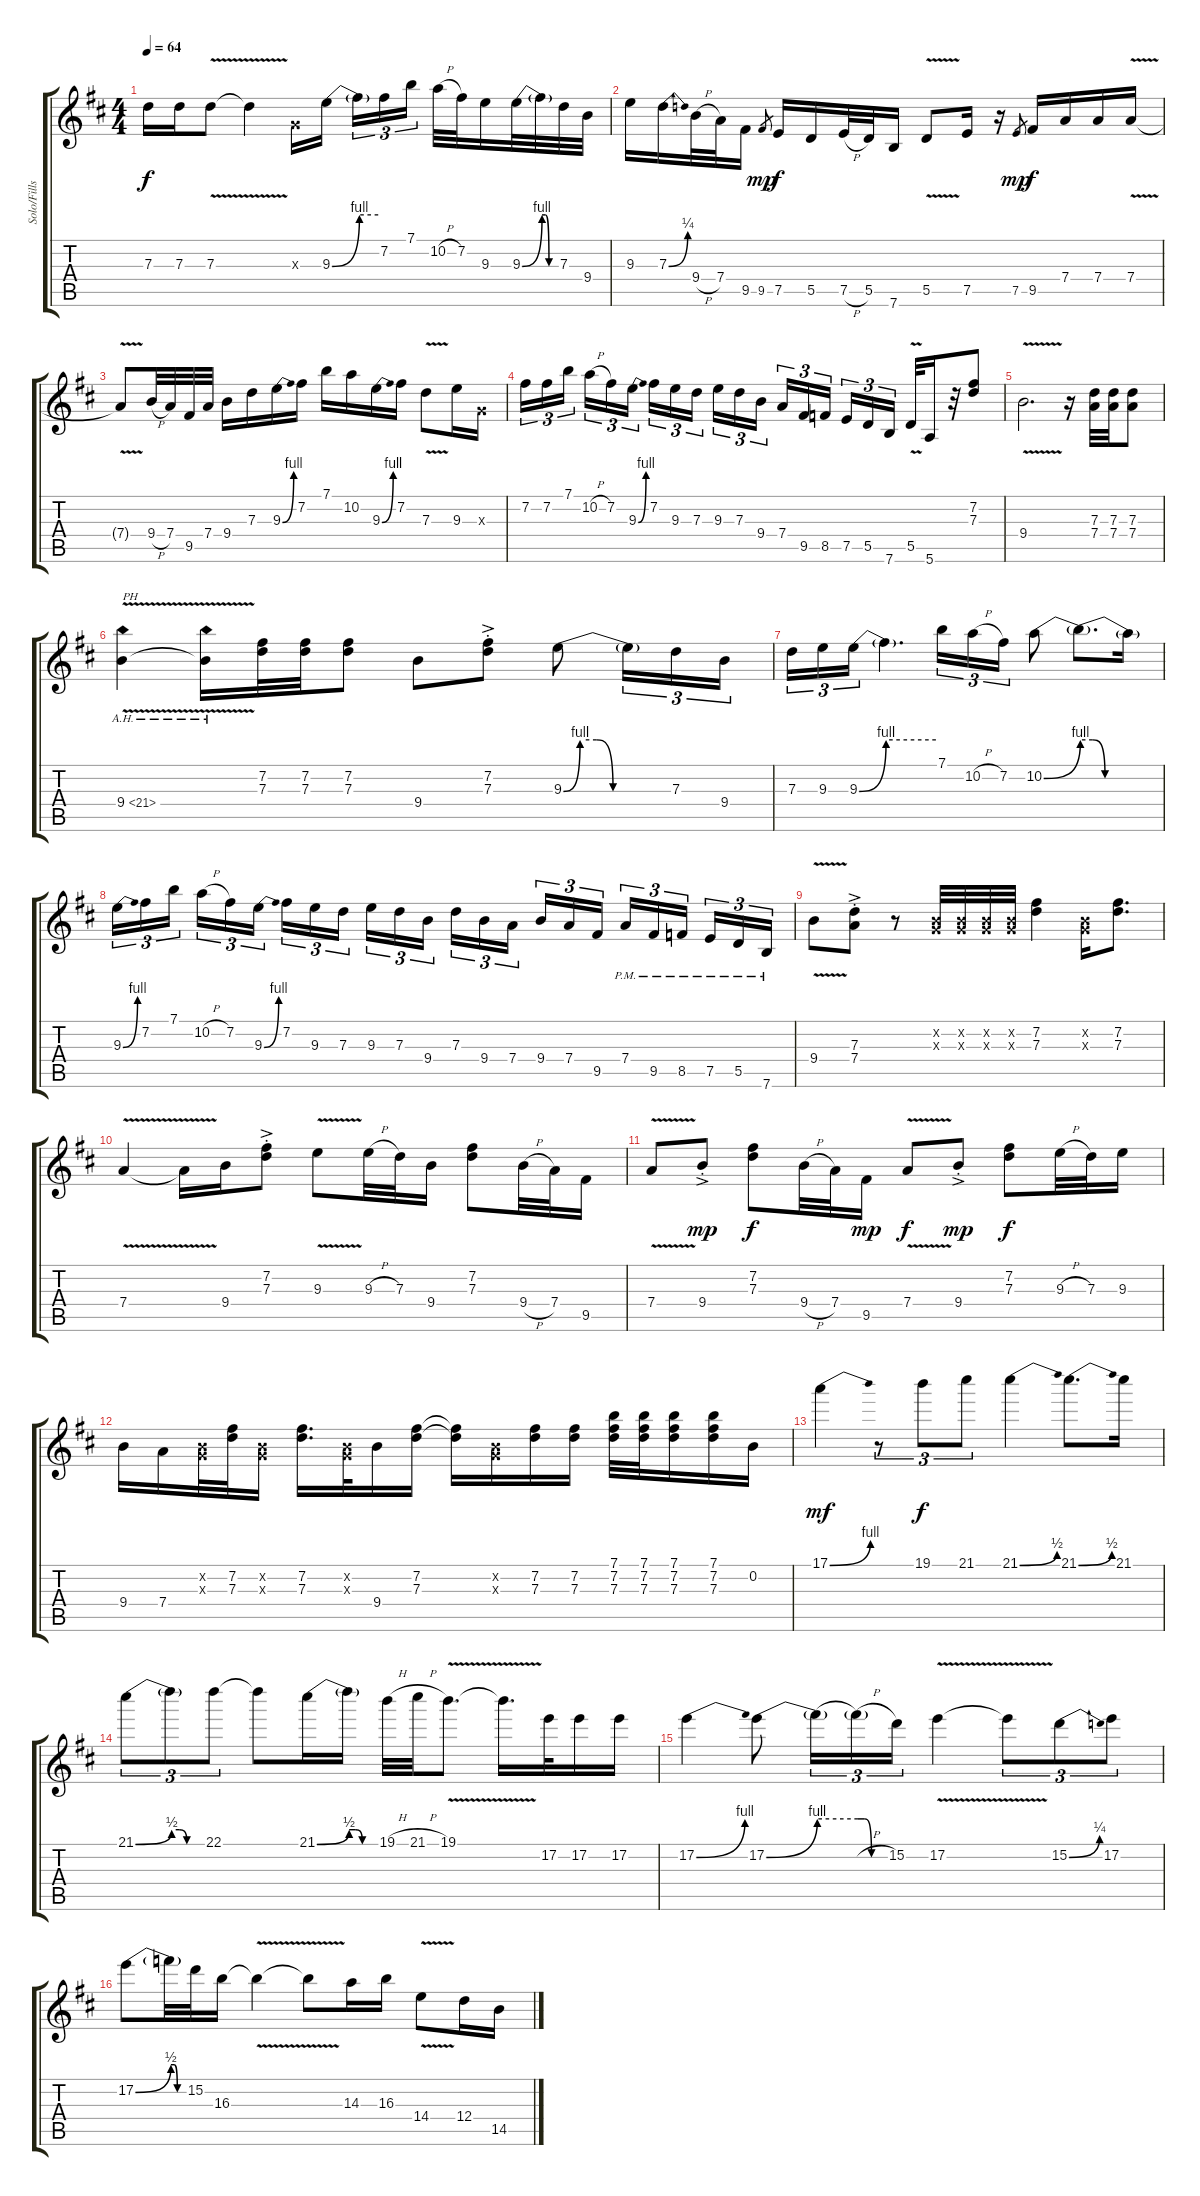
\track ("Solo/Fills" "Solo/Fills") {instrument distortionguitar}
\staff {score tabs}
\tuning (E4 B3 G3 D3 A2 E2) {hide}
\ts (4 4)
\tempo 64
\clef g2
\ks d
7.3.16{dy f} 7.3.16 7.3{v}.8 7.3{v t}.4 0.3{x}.16 9.3{be (bend 0 0 60 4)}.16 9.3{be (hold 0 4 60 4) t}.16{tu (3 2)} 7.2.16{tu (3 2)} 7.1.16{tu (3 2)} 10.2{h}.32 7.2.32 9.3.16 9.3{be (bend 0 0 60 4)}.32 9.3{be (custom 0 4 15 4 30 0 60 0) t}.32 7.3.32 9.4.32 |
9.3.16 7.3{be (bend 0 0 60 1)}.16 9.4{h}.32 7.4.32 9.5.16 9.5.8{gr dy mp} 7.5.16{dy f} 5.5.16 7.5{h}.32 5.5.32 7.6.16 5.5{v}.8 7.5.16 r.16 7.5.8{gr dy mp} 9.5.16{dy f} 7.4.16 7.4.16 7.4{v}.16{volume 16} |
7.4{v t}.8 9.4{h}.32 7.4.32 9.5.32 7.4.32 9.4.16 7.3.16 9.3{be (bend 0 0 60 4)}.16 7.2.16 7.1.16 10.2.16 9.3{be (bend 0 0 60 4)}.16 7.2.16 7.3{v}.8 9.3.16 0.3{x}.16 |
7.2.16{tu (3 2)} 7.2.16{tu (3 2)} 7.1.16{tu (3 2)} 10.2{h}.16{tu (3 2)} 7.2.16{tu (3 2)} 9.3{be (bend 0 0 60 4)}.16{tu (3 2)} 7.2.16{tu (3 2)} 9.3.16{tu (3 2)} 7.3.16{tu (3 2)} 9.3.16{tu (3 2)} 7.3.16{tu (3 2)} 9.4.16{tu (3 2)} 7.4.16{tu (3 2)} 9.5.16{tu (3 2)} 8.5.16{tu (3 2)} 7.5.16{tu (3 2)} 5.5.16{tu (3 2)} 7.6.16{tu (3 2)} 5.5{v}.32 5.6.16 r.32 (7.2 7.3).8 |
9.4{v}.2{d} r.16 (7.3 7.4).32 (7.3 7.4).32 (7.3 7.4).8 |
9.4{ah 12 v}.4{txt "PH"} 9.4{ah 12 v t}.16 (7.2 7.3).32 (7.2 7.3).32 (7.2 7.3).8 9.4.8 (7.2{ac st} 7.3).8 9.3{be (custom 0 0 15 4 30 4 45 0 60 0)}.8 9.3{be (hold 0 0 60 0) t}.16{tu (3 2)} 7.3.16{tu (3 2)} 9.4.16{tu (3 2)} |
7.3.16{tu (3 2)} 9.3.16{tu (3 2)} 9.3{be (bend 0 0 60 4)}.16{tu (3 2)} 9.3{be (hold 0 4 60 4) t}.4{d} 7.1.16{tu (3 2)} 10.2{h}.16{tu (3 2)} 7.2.16{tu (3 2)} 10.2{be (bend 0 0 60 4)}.8 10.2{be (custom 0 4 15 4 30 0 60 0) t}.8{d} 10.2{be (hold 0 0 60 0) t}.16 |
9.3{be (bend 0 0 60 4)}.16{tu (3 2)} 7.2.16{tu (3 2)} 7.1.16{tu (3 2)} 10.2{h}.16{tu (3 2)} 7.2.16{tu (3 2)} 9.3{be (bend 0 0 60 4)}.16{tu (3 2)} 7.2.16{tu (3 2)} 9.3.16{tu (3 2)} 7.3.16{tu (3 2)} 9.3.16{tu (3 2)} 7.3.16{tu (3 2)} 9.4.16{tu (3 2)} 7.3.16{tu (3 2)} 9.4.16{tu (3 2)} 7.4.16{tu (3 2)} 9.4.16{tu (3 2)} 7.4.16{tu (3 2)} 9.5.16{tu (3 2)} 7.4{pm}.16{tu (3 2)} 9.5{pm}.16{tu (3 2)} 8.5{pm}.16{tu (3 2)} 7.5{pm}.16{tu (3 2)} 5.5{pm}.16{tu (3 2)} 7.6{pm}.16{tu (3 2)} |
9.4{v}.8{volume 16} (7.3{ac st} 7.4).8 r.8 (0.2{x} 0.3{x}).32 (0.2{x} 0.3{x}).32 (0.2{x} 0.3{x}).32 (0.2{x} 0.3{x}).32 (7.2 7.3).4 (0.2{x} 0.3{x}).16 (7.2 7.3).8{d} |
7.4{v}.4 7.4{v t}.16 9.4.16 (7.2 7.3{ac st}).8 9.3{v}.8 9.3{h}.32 7.3.32 9.4.16 (7.2 7.3).8 9.4{h}.32 7.4.32 9.5.16 |
7.4{v}.8 9.4{ac st}.8{dy mp} (7.2 7.3).8{dy f} 9.4{h}.32 7.4.32 9.5.16{dy mp} 7.4{v}.8{dy f} 9.4{ac st}.8{dy mp} (7.2 7.3).8{dy f} 9.3{h}.32 7.3.32 9.3.16 |
9.4.16 7.4.16 (0.2{x} 0.3{x}).32 (7.2 7.3).32 (0.2{x} 0.3{x}).16 (7.2 7.3).16{d} (0.2{x} 0.3{x}).32 9.4.16 (7.2 7.3).16 (7.2{t} 7.3{t}).16 (0.2{x} 0.3{x}).16 (7.2 7.3).16 (7.2 7.3).16 (7.1 7.2 7.3).32 (7.1 7.2 7.3).32 (7.1 7.2 7.3).16 (7.1 7.2 7.3).16 0.2.16 |
17.1{be (bend 0 0 60 4)}.4{dy mf} r.8{tu (3 2)} 19.1.8{tu (3 2) dy f} 21.1.8{tu (3 2)} 21.1{be (bend 0 0 60 2)}.4 21.1{be (bend 0 0 60 2)}.8{d} 21.1.16 |
21.1{be (bend 0 0 60 2)}.8{tu (3 2)} 21.1{be (custom 0 2 15 2 30 0 60 0) t}.8{tu (3 2)} 22.1.8{tu (3 2)} 22.1{t}.8 21.1{be (bend 0 0 60 2)}.16 21.1{be (custom 0 2 15 2 30 0 60 0) t}.16 19.1{h}.32 21.1{h}.32 19.1{v}.8{d} 19.1{v t}.16{d} 17.2.32 17.2.16 17.2.16 |
17.2{be (bend 0 0 60 4)}.4 17.2{be (bend 0 0 60 4)}.8 17.2{be (hold 0 4 60 4) t}.16{tu (3 2)} 17.2{be (custom 0 4 15 4 30 0 60 0) h t}.16{tu (3 2)} 15.2.16{tu (3 2)} 17.2{v}.4 17.2{v t}.8{tu (3 2)} 15.2{be (bend 0 0 60 1)}.8{tu (3 2)} 17.2.8{tu (3 2)} |
17.2{be (bend 0 0 60 2)}.8 17.2{be (custom 0 2 15 2 30 0 60 0) t}.32 15.2.32 16.3.16 16.3{v t}.4 16.3{v t}.8 14.3.16 16.3.16 14.4{v}.8 12.4.16 14.5.16
